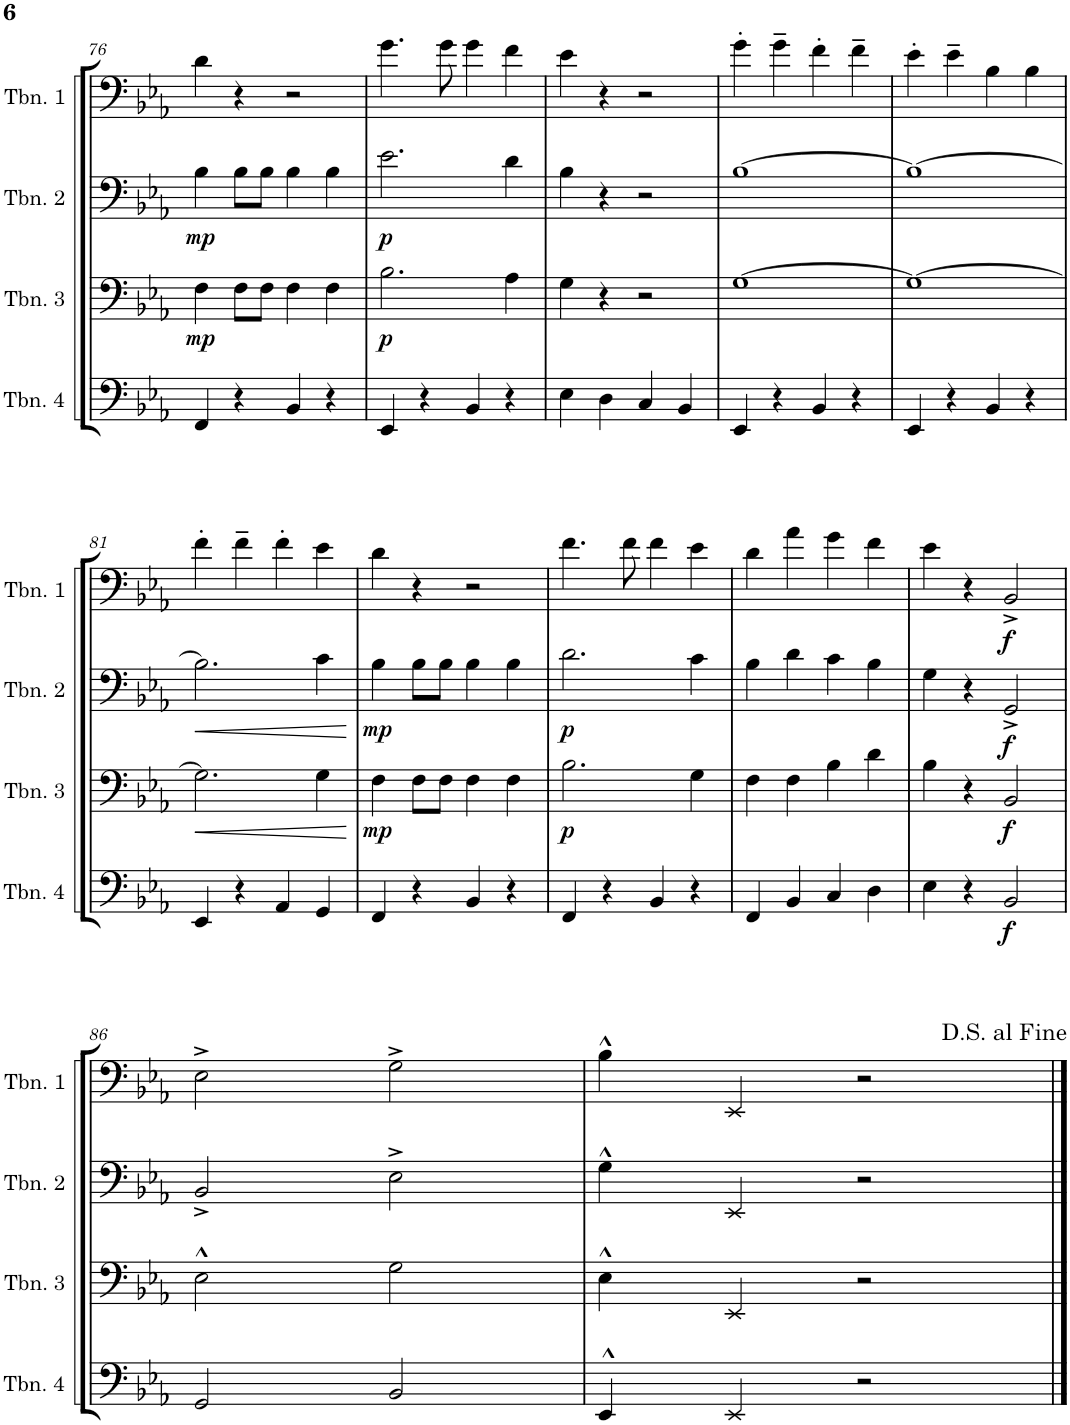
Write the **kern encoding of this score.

**kern	**dynam	**kern	**dynam	**kern	**dynam	**kern	**dynam
*part4	*part4	*part3	*part3	*part2	*part2	*part1	*part1
*staff4	*staff4	*staff3	*staff3	*staff2	*staff2	*staff1	*staff1
*I"Trombone 4	*	*I"Trombone 3	*	*I"Trombone 2	*	*I"Trombone 1	*
*I'Tbn. 4	*	*I'Tbn. 3	*	*I'Tbn. 2	*	*I'Tbn. 1	*
!!LO:PB:g=z
*clefF4	*	*clefF4	*	*clefF4	*	*clefF4	*
*k[b-e-a-]	*	*k[b-e-a-]	*	*k[b-e-a-]	*	*k[b-e-a-]	*
*M2/2	*	*M2/2	*	*M2/2	*	*M2/2	*
*met(c|)	*	*met(c|)	*	*met(c|)	*	*met(c|)	*
=76	=76	=76	=76	=76	=76	=76	=76
!	!	!	!LO:DY:b	!	!LO:DY:b	!	!
4FF/	.	4F\	mp	4B-\	mp	4d\	.
4r	.	8F\L	.	8B-\L	.	4r	.
.	.	8F\J	.	8B-\J	.	.	.
4BB-/	.	4F\	.	4B-\	.	2r	.
4r	.	4F\	.	4B-\	.	.	.
=77	=77	=77	=77	=77	=77	=77	=77
!	!	!	!LO:DY:b	!	!LO:DY:b	!	!
4EE-/	.	2.B-\	p	2.e-\	p	4.g\	.
4r	.	.	.	.	.	.	.
.	.	.	.	.	.	8g\	.
4BB-/	.	.	.	.	.	4g\	.
4r	.	4A-\	.	4d\	.	4f\	.
=78	=78	=78	=78	=78	=78	=78	=78
4E-\	.	4G\	.	4B-\	.	4e-\	.
4D\	.	4r	.	4r	.	4r	.
4C/	.	2r	.	2r	.	2r	.
4BB-/	.	.	.	.	.	.	.
=79	=79	=79	=79	=79	=79	=79	=79
4EE-/	.	[1G	.	[1B-	.	4g'\	.
4r	.	.	.	.	.	4g~\	.
4BB-/	.	.	.	.	.	4f'\	.
4r	.	.	.	.	.	4f~\	.
=80	=80	=80	=80	=80	=80	=80	=80
4EE-/	.	1G_	.	1B-_	.	4e-'\	.
4r	.	.	.	.	.	4e-~\	.
4BB-/	.	.	.	.	.	4B-\	.
4r	.	.	.	.	.	4B-\	.
!!LO:LB:g=z
=81	=81	=81	=81	=81	=81	=81	=81
!	!	!	!LO:HP:b	!	!LO:HP:b	!	!
4EE-/	.	2.G\]	<	2.B-\]	<	4f'\	.
4r	.	.	.	.	.	4f~\	.
4AA-/	.	.	.	.	.	4f'\	.
4GG/	.	4G\	.	4c\	.	4e-\	.
.	.	.	[	.	[	.	.
=82	=82	=82	=82	=82	=82	=82	=82
!	!	!	!LO:DY:b	!	!LO:DY:b	!	!
4FF/	.	4F\	mp	4B-\	mp	4d\	.
4r	.	8F\L	.	8B-\L	.	4r	.
.	.	8F\J	.	8B-\J	.	.	.
4BB-/	.	4F\	.	4B-\	.	2r	.
4r	.	4F\	.	4B-\	.	.	.
=83	=83	=83	=83	=83	=83	=83	=83
!	!	!	!LO:DY:b	!	!LO:DY:b	!	!
4FF/	.	2.B-\	p	2.d\	p	4.f\	.
4r	.	.	.	.	.	.	.
.	.	.	.	.	.	8f\	.
4BB-/	.	.	.	.	.	4f\	.
4r	.	4G\	.	4c\	.	4e-\	.
=84	=84	=84	=84	=84	=84	=84	=84
4FF/	.	4F\	.	4B-\	.	4d\	.
4BB-/	.	4F\	.	4d\	.	4a-\	.
4C/	.	4B-\	.	4c\	.	4g\	.
4D\	.	4d\	.	4B-\	.	4f\	.
=85	=85	=85	=85	=85	=85	=85	=85
4E-\	.	4B-\	.	4G\	.	4e-\	.
4r	.	4r	.	4r	.	4r	.
!	!LO:DY:b	!	!LO:DY:b	!	!LO:DY:b	!	!LO:DY:b
2BB-/	f	2BB-/	f	2GG^/	f	2BB-^/	f
!!LO:LB:g=z
=86	=86	=86	=86	=86	=86	=86	=86
2GG/	.	2E-^^\	.	2BB-^/	.	2E-^\	.
2BB-/	.	2G\	.	2E-^\	.	2G^\	.
=87	=87	=87	=87	=87	=87	=87	=87
4EE-^^/	.	4E-^^\	.	4G^^\	.	4B-^^\	.
4EE-/	.	4EE-/	.	4EE-/	.	4EE-/	.
2r	.	2r	.	2r	.	2r	.
==	==	==	==	==	==	==	==
*-	*-	*-	*-	*-	*-	*-	*-
